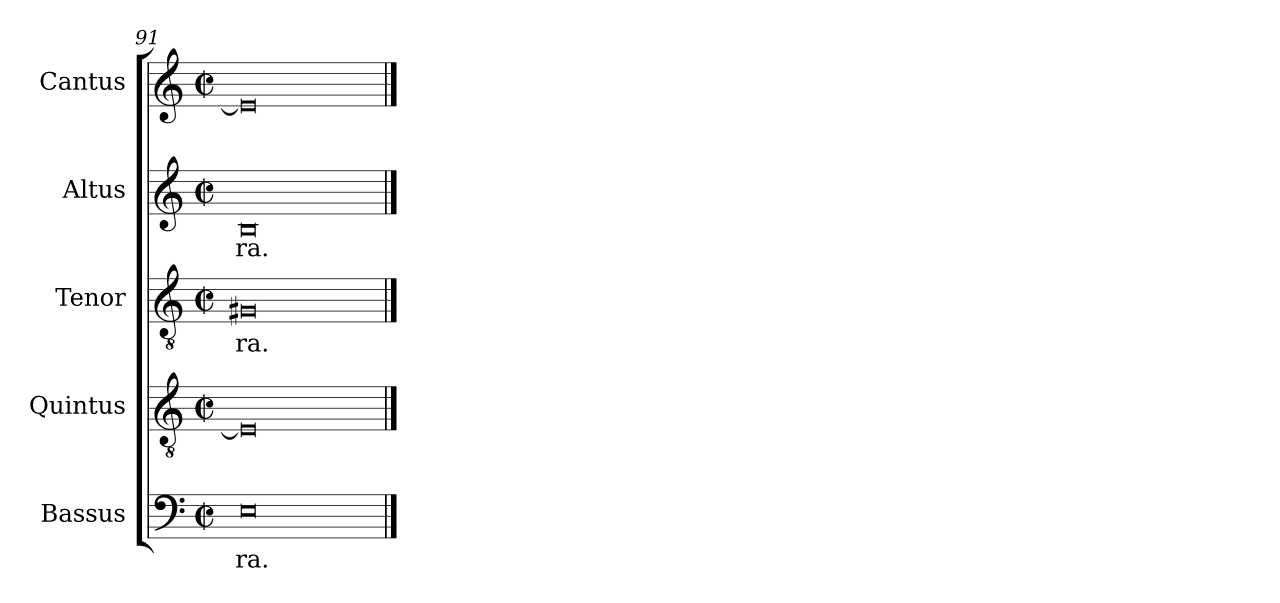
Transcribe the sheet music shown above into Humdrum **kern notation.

**kern	**text	**kern	**text	**kern	**text	**kern	**text	**kern	**text
*part5	*part5	*part4	*part4	*part3	*part3	*part2	*part2	*part1	*part1
*staff5	*staff5	*staff4	*staff4	*staff3	*staff3	*staff2	*staff2	*staff1	*staff1
*I"Bassus	*	*I"Quintus	*	*I"Tenor	*	*I"Altus	*	*I"Cantus	*
*clefF4	*	*clefGv2	*	*clefGv2	*	*clefG2	*	*clefG2	*
*k[]	*	*k[]	*	*k[]	*	*k[]	*	*k[]	*
*C:	*	*C:	*	*C:	*	*C:	*	*C:	*
*M2/2	*	*M2/2	*	*M2/2	*	*M2/2	*	*M2/2	*
*met(c|)	*	*met(c|)	*	*met(c|)	*	*met(c|)	*	*met(c|)	*
=91	=91	=91	=91	=91	=91	=91	=91	=91	=91
!	!LO:LY:b:cj	!	!LO:LY:b:cj	!	!LO:LY:b:cj	!	!LO:LY:b:cj	!	!LO:LY:b:cj
0E	-ra.	0E]	.	0G#X	-ra.	0B	ra.	0e]	.
==	==	==	==	==	==	==	==	==	==
*-	*-	*-	*-	*-	*-	*-	*-	*-	*-
